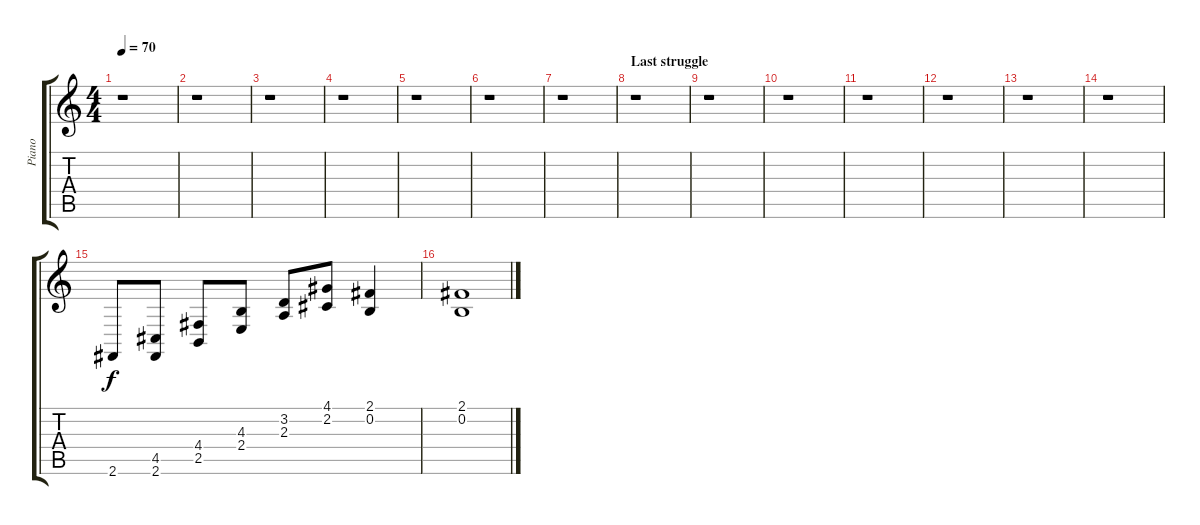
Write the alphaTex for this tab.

\track ("Piano" "Piano") {instrument acousticgrandpiano}
\staff {score tabs}
\tuning (E4 B3 G3 D3 A2 E2) {hide}
\ts (4 4)
\tempo 70
\clef g2
\ks c
r.1{dy f} |
r.1 |
r.1 |
r.1 |
r.1 |
r.1 |
r.1 |
\section ("" "Last struggle")
r.1 |
r.1 |
r.1 |
r.1 |
r.1 |
r.1 |
r.1 |
2.6.8 (4.5 2.6).8 (4.4 2.5).8 (4.3 2.4).8 (3.2 2.3).8 (4.1 2.2).8 (2.1 0.2).4 |
(2.1 0.2).1
